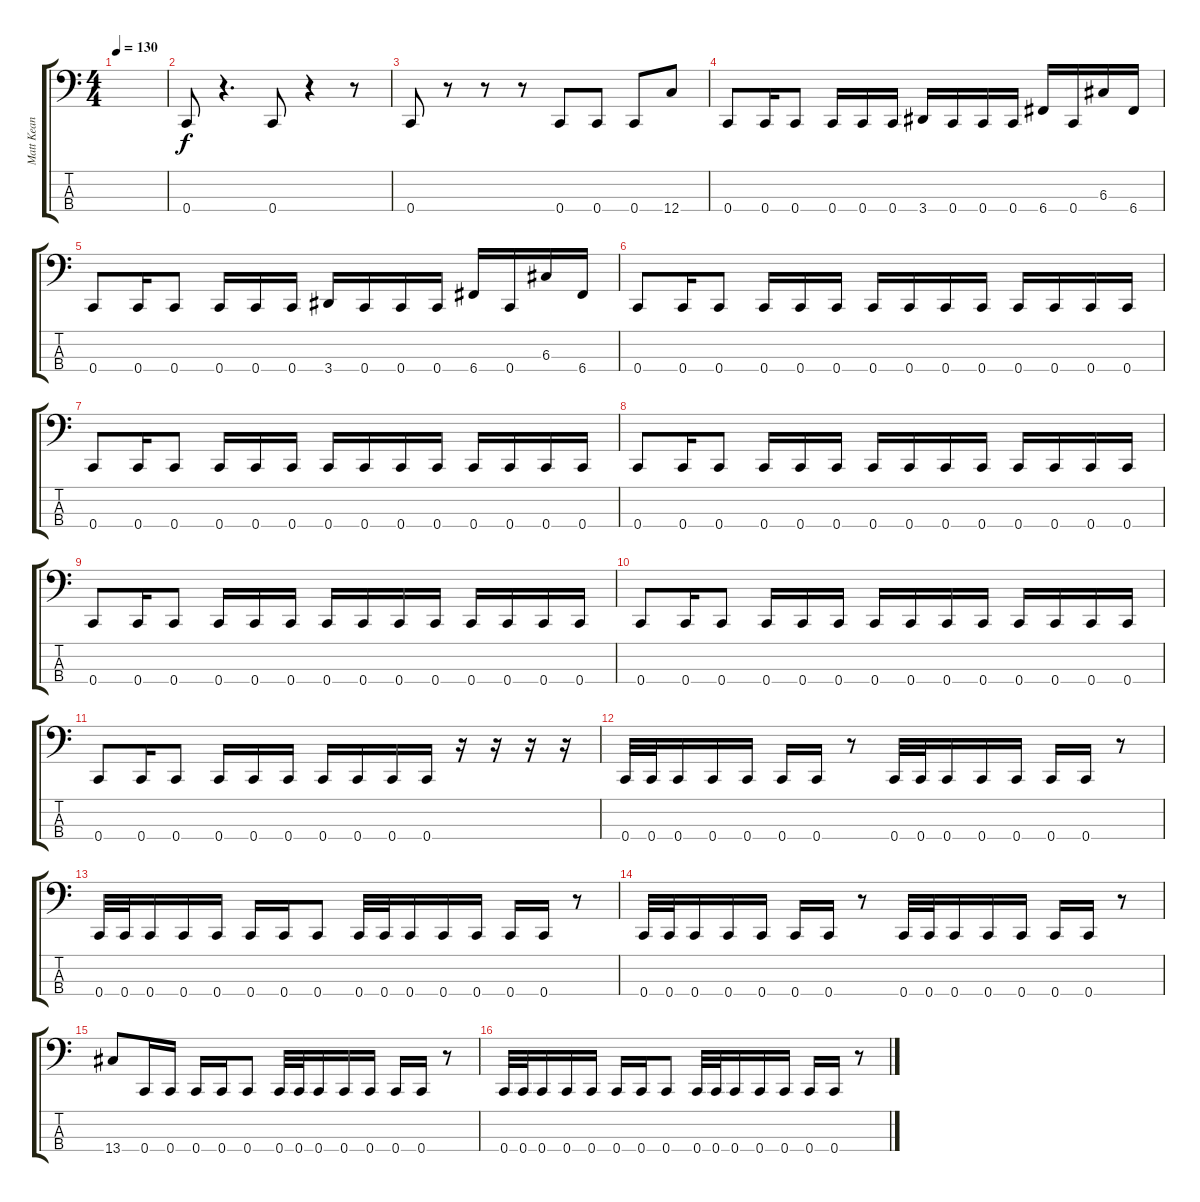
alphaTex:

\track ("Matt Kean" "Matt Kean") {instrument electricbasspick}
\staff {score tabs}
\tuning (F2 C2 G1 C1) {hide}
\ts (4 4)
\tempo 130
\clef f4
\ks c
|
0.4.8 r.4{d} 0.4.8 r.4 r.8 |
0.4.8 r.8 r.8 r.8 0.4.8 0.4.8 0.4.8 12.4.8 |
0.4.8 0.4.16 0.4.8 0.4.16 0.4.16 0.4.16 3.4.16 0.4.16 0.4.16 0.4.16 6.4.16 0.4.16 6.3.16 6.4.16 |
0.4.8 0.4.16 0.4.8 0.4.16 0.4.16 0.4.16 3.4.16 0.4.16 0.4.16 0.4.16 6.4.16 0.4.16 6.3.16 6.4.16 |
0.4.8 0.4.16 0.4.8 0.4.16 0.4.16 0.4.16 0.4.16 0.4.16 0.4.16 0.4.16 0.4.16 0.4.16 0.4.16 0.4.16 |
0.4.8 0.4.16 0.4.8 0.4.16 0.4.16 0.4.16 0.4.16 0.4.16 0.4.16 0.4.16 0.4.16 0.4.16 0.4.16 0.4.16 |
0.4.8 0.4.16 0.4.8 0.4.16 0.4.16 0.4.16 0.4.16 0.4.16 0.4.16 0.4.16 0.4.16 0.4.16 0.4.16 0.4.16 |
0.4.8 0.4.16 0.4.8 0.4.16 0.4.16 0.4.16 0.4.16 0.4.16 0.4.16 0.4.16 0.4.16 0.4.16 0.4.16 0.4.16 |
0.4.8 0.4.16 0.4.8 0.4.16 0.4.16 0.4.16 0.4.16 0.4.16 0.4.16 0.4.16 0.4.16 0.4.16 0.4.16 0.4.16 |
0.4.8 0.4.16 0.4.8 0.4.16 0.4.16 0.4.16 0.4.16 0.4.16 0.4.16 0.4.16 r.16 r.16 r.16 r.16 |
0.4.32 0.4.32 0.4.16 0.4.16 0.4.16 0.4.16 0.4.16 r.8 0.4.32 0.4.32 0.4.16 0.4.16 0.4.16 0.4.16 0.4.16 r.8 |
0.4.32 0.4.32 0.4.16 0.4.16 0.4.16 0.4.16 0.4.16 0.4.8 0.4.32 0.4.32 0.4.16 0.4.16 0.4.16 0.4.16 0.4.16 r.8 |
0.4.32 0.4.32 0.4.16 0.4.16 0.4.16 0.4.16 0.4.16 r.8 0.4.32 0.4.32 0.4.16 0.4.16 0.4.16 0.4.16 0.4.16 r.8 |
13.4.8 0.4.16 0.4.16 0.4.16 0.4.16 0.4.8 0.4.32 0.4.32 0.4.16 0.4.16 0.4.16 0.4.16 0.4.16 r.8 |
0.4.32 0.4.32 0.4.16 0.4.16 0.4.16 0.4.16 0.4.16 0.4.8 0.4.32 0.4.32 0.4.16 0.4.16 0.4.16 0.4.16 0.4.16 r.8
